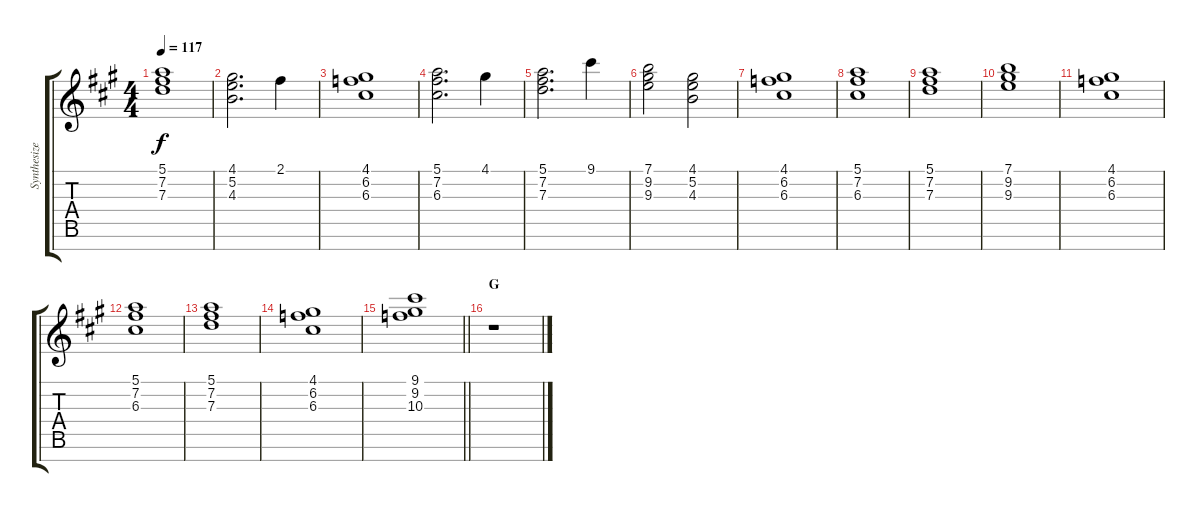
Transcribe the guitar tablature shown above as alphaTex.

\track ("Synthesizer" "Synthesize") {instrument lead2sawtooth}
\staff {score tabs}
\tuning (E5 B4 G4 D4 A3 E3 B2) {hide}
\ts (4 4)
\tempo 117
\clef g2
\ks a
(5.1 7.2 7.3).1{dy f} |
(4.1 5.2 4.3).2{d} 2.1.4 |
(4.1 6.2 6.3).1 |
(5.1 7.2 6.3).2{d} 4.1.4 |
(5.1 7.2 7.3).2{d} 9.1.4 |
(7.1 9.2 9.3).2 (4.1 5.2 4.3).2 |
(4.1 6.2 6.3).1 |
(5.1 7.2 6.3).1 |
(5.1 7.2 7.3).1 |
(7.1 9.2 9.3).1 |
(4.1 6.2 6.3).1 |
(5.1 7.2 6.3).1 |
(5.1 7.2 7.3).1 |
(4.1 6.2 6.3).1 |
\barLineRight lightlight
(9.1 9.2 10.3).1 |
\section ("" "G")
r.1
